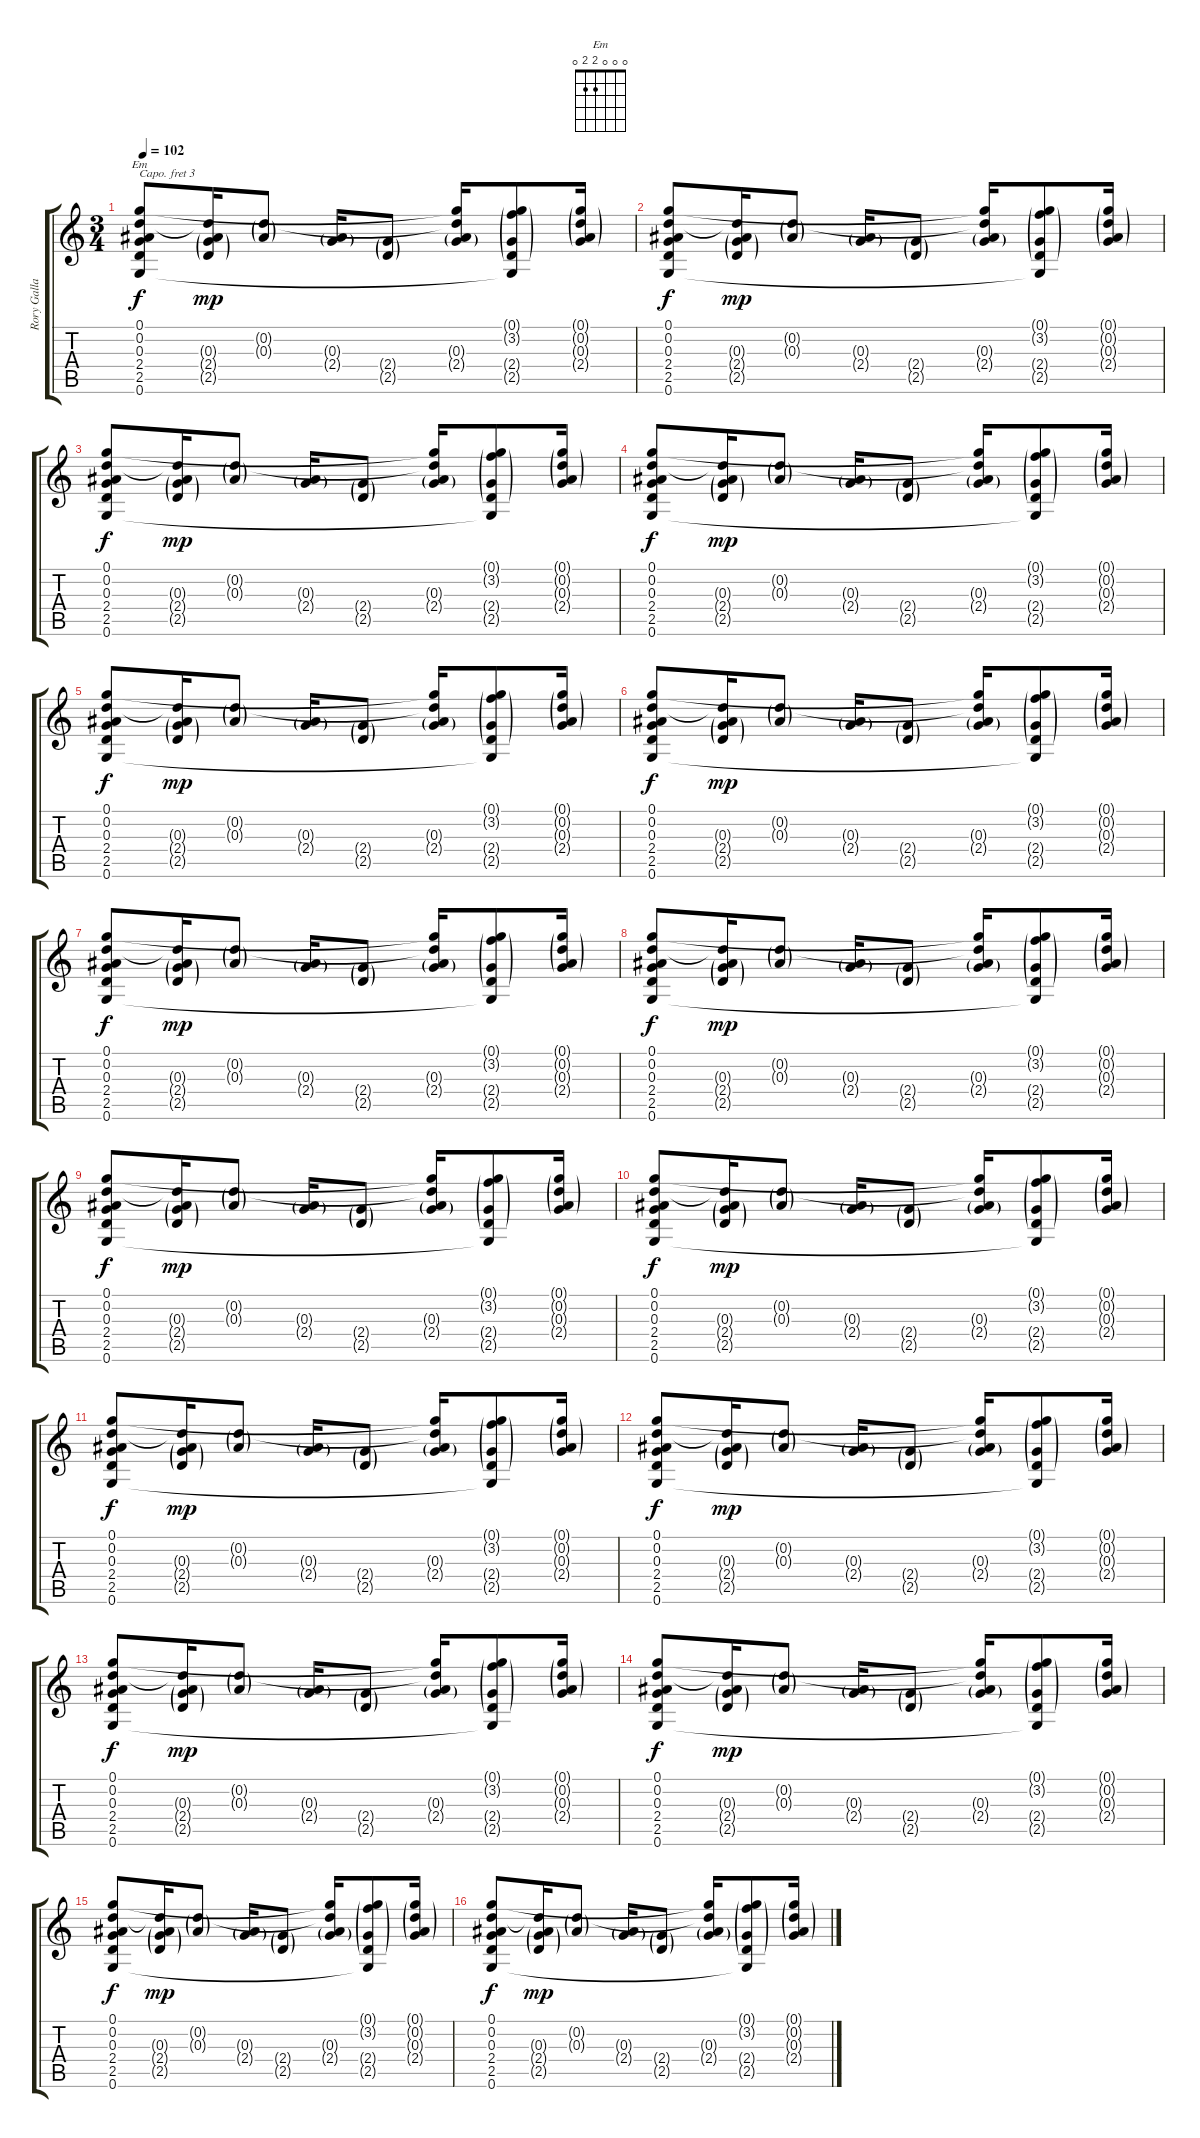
\track ("Rory Gallagher" "Rory Galla") {instrument acousticguitarsteel}
\staff {score tabs}
\capo 3
\tuning (E4 B3 G3 D3 A2 E2) {hide}
\chord ("Em" 0 0 0 2 2 0)
\ts (3 4)
\tempo 102
\clef g2
\ks c
(0.1 0.2 0.3 2.4 2.5 0.6).8{ch "Em" dy f} (0.2{t} 0.3{g} 2.4{g} 2.5{g}).16{dy mp} (0.2{g} 0.3{g}).8 (0.3{g} 2.4{g}).16 (2.4{g} 2.5{g}).8 (0.1{t} 0.2{t} 0.3{g} 2.4{g}).16 (0.1{g} 3.2{g} 2.4{g} 2.5{g} 0.6{t}).8 (0.1{g} 0.2{g} 0.3{g} 2.4{g}).16 |
(0.1 0.2 0.3 2.4 2.5 0.6).8{dy f} (0.2{t} 0.3{g} 2.4{g} 2.5{g}).16{dy mp} (0.2{g} 0.3{g}).8 (0.3{g} 2.4{g}).16 (2.4{g} 2.5{g}).8 (0.1{t} 0.2{t} 0.3{g} 2.4{g}).16 (0.1{g} 3.2{g} 2.4{g} 2.5{g} 0.6{t}).8 (0.1{g} 0.2{g} 0.3{g} 2.4{g}).16 |
(0.1 0.2 0.3 2.4 2.5 0.6).8{dy f} (0.2{t} 0.3{g} 2.4{g} 2.5{g}).16{dy mp} (0.2{g} 0.3{g}).8 (0.3{g} 2.4{g}).16 (2.4{g} 2.5{g}).8 (0.1{t} 0.2{t} 0.3{g} 2.4{g}).16 (0.1{g} 3.2{g} 2.4{g} 2.5{g} 0.6{t}).8 (0.1{g} 0.2{g} 0.3{g} 2.4{g}).16 |
(0.1 0.2 0.3 2.4 2.5 0.6).8{dy f} (0.2{t} 0.3{g} 2.4{g} 2.5{g}).16{dy mp} (0.2{g} 0.3{g}).8 (0.3{g} 2.4{g}).16 (2.4{g} 2.5{g}).8 (0.1{t} 0.2{t} 0.3{g} 2.4{g}).16 (0.1{g} 3.2{g} 2.4{g} 2.5{g} 0.6{t}).8 (0.1{g} 0.2{g} 0.3{g} 2.4{g}).16 |
(0.1 0.2 0.3 2.4 2.5 0.6).8{dy f} (0.2{t} 0.3{g} 2.4{g} 2.5{g}).16{dy mp} (0.2{g} 0.3{g}).8 (0.3{g} 2.4{g}).16 (2.4{g} 2.5{g}).8 (0.1{t} 0.2{t} 0.3{g} 2.4{g}).16 (0.1{g} 3.2{g} 2.4{g} 2.5{g} 0.6{t}).8 (0.1{g} 0.2{g} 0.3{g} 2.4{g}).16 |
(0.1 0.2 0.3 2.4 2.5 0.6).8{dy f} (0.2{t} 0.3{g} 2.4{g} 2.5{g}).16{dy mp} (0.2{g} 0.3{g}).8 (0.3{g} 2.4{g}).16 (2.4{g} 2.5{g}).8 (0.1{t} 0.2{t} 0.3{g} 2.4{g}).16 (0.1{g} 3.2{g} 2.4{g} 2.5{g} 0.6{t}).8 (0.1{g} 0.2{g} 0.3{g} 2.4{g}).16 |
(0.1 0.2 0.3 2.4 2.5 0.6).8{dy f} (0.2{t} 0.3{g} 2.4{g} 2.5{g}).16{dy mp} (0.2{g} 0.3{g}).8 (0.3{g} 2.4{g}).16 (2.4{g} 2.5{g}).8 (0.1{t} 0.2{t} 0.3{g} 2.4{g}).16 (0.1{g} 3.2{g} 2.4{g} 2.5{g} 0.6{t}).8 (0.1{g} 0.2{g} 0.3{g} 2.4{g}).16 |
(0.1 0.2 0.3 2.4 2.5 0.6).8{dy f} (0.2{t} 0.3{g} 2.4{g} 2.5{g}).16{dy mp} (0.2{g} 0.3{g}).8 (0.3{g} 2.4{g}).16 (2.4{g} 2.5{g}).8 (0.1{t} 0.2{t} 0.3{g} 2.4{g}).16 (0.1{g} 3.2{g} 2.4{g} 2.5{g} 0.6{t}).8 (0.1{g} 0.2{g} 0.3{g} 2.4{g}).16 |
(0.1 0.2 0.3 2.4 2.5 0.6).8{dy f} (0.2{t} 0.3{g} 2.4{g} 2.5{g}).16{dy mp} (0.2{g} 0.3{g}).8 (0.3{g} 2.4{g}).16 (2.4{g} 2.5{g}).8 (0.1{t} 0.2{t} 0.3{g} 2.4{g}).16 (0.1{g} 3.2{g} 2.4{g} 2.5{g} 0.6{t}).8 (0.1{g} 0.2{g} 0.3{g} 2.4{g}).16 |
(0.1 0.2 0.3 2.4 2.5 0.6).8{dy f} (0.2{t} 0.3{g} 2.4{g} 2.5{g}).16{dy mp} (0.2{g} 0.3{g}).8 (0.3{g} 2.4{g}).16 (2.4{g} 2.5{g}).8 (0.1{t} 0.2{t} 0.3{g} 2.4{g}).16 (0.1{g} 3.2{g} 2.4{g} 2.5{g} 0.6{t}).8 (0.1{g} 0.2{g} 0.3{g} 2.4{g}).16 |
(0.1 0.2 0.3 2.4 2.5 0.6).8{dy f} (0.2{t} 0.3{g} 2.4{g} 2.5{g}).16{dy mp} (0.2{g} 0.3{g}).8 (0.3{g} 2.4{g}).16 (2.4{g} 2.5{g}).8 (0.1{t} 0.2{t} 0.3{g} 2.4{g}).16 (0.1{g} 3.2{g} 2.4{g} 2.5{g} 0.6{t}).8 (0.1{g} 0.2{g} 0.3{g} 2.4{g}).16 |
(0.1 0.2 0.3 2.4 2.5 0.6).8{dy f} (0.2{t} 0.3{g} 2.4{g} 2.5{g}).16{dy mp} (0.2{g} 0.3{g}).8 (0.3{g} 2.4{g}).16 (2.4{g} 2.5{g}).8 (0.1{t} 0.2{t} 0.3{g} 2.4{g}).16 (0.1{g} 3.2{g} 2.4{g} 2.5{g} 0.6{t}).8 (0.1{g} 0.2{g} 0.3{g} 2.4{g}).16 |
(0.1 0.2 0.3 2.4 2.5 0.6).8{dy f} (0.2{t} 0.3{g} 2.4{g} 2.5{g}).16{dy mp} (0.2{g} 0.3{g}).8 (0.3{g} 2.4{g}).16 (2.4{g} 2.5{g}).8 (0.1{t} 0.2{t} 0.3{g} 2.4{g}).16 (0.1{g} 3.2{g} 2.4{g} 2.5{g} 0.6{t}).8 (0.1{g} 0.2{g} 0.3{g} 2.4{g}).16 |
(0.1 0.2 0.3 2.4 2.5 0.6).8{dy f} (0.2{t} 0.3{g} 2.4{g} 2.5{g}).16{dy mp} (0.2{g} 0.3{g}).8 (0.3{g} 2.4{g}).16 (2.4{g} 2.5{g}).8 (0.1{t} 0.2{t} 0.3{g} 2.4{g}).16 (0.1{g} 3.2{g} 2.4{g} 2.5{g} 0.6{t}).8 (0.1{g} 0.2{g} 0.3{g} 2.4{g}).16 |
(0.1 0.2 0.3 2.4 2.5 0.6).8{dy f} (0.2{t} 0.3{g} 2.4{g} 2.5{g}).16{dy mp} (0.2{g} 0.3{g}).8 (0.3{g} 2.4{g}).16 (2.4{g} 2.5{g}).8 (0.1{t} 0.2{t} 0.3{g} 2.4{g}).16 (0.1{g} 3.2{g} 2.4{g} 2.5{g} 0.6{t}).8 (0.1{g} 0.2{g} 0.3{g} 2.4{g}).16 |
(0.1 0.2 0.3 2.4 2.5 0.6).8{dy f} (0.2{t} 0.3{g} 2.4{g} 2.5{g}).16{dy mp} (0.2{g} 0.3{g}).8 (0.3{g} 2.4{g}).16 (2.4{g} 2.5{g}).8 (0.1{t} 0.2{t} 0.3{g} 2.4{g}).16 (0.1{g} 3.2{g} 2.4{g} 2.5{g} 0.6{t}).8 (0.1{g} 0.2{g} 0.3{g} 2.4{g}).16
